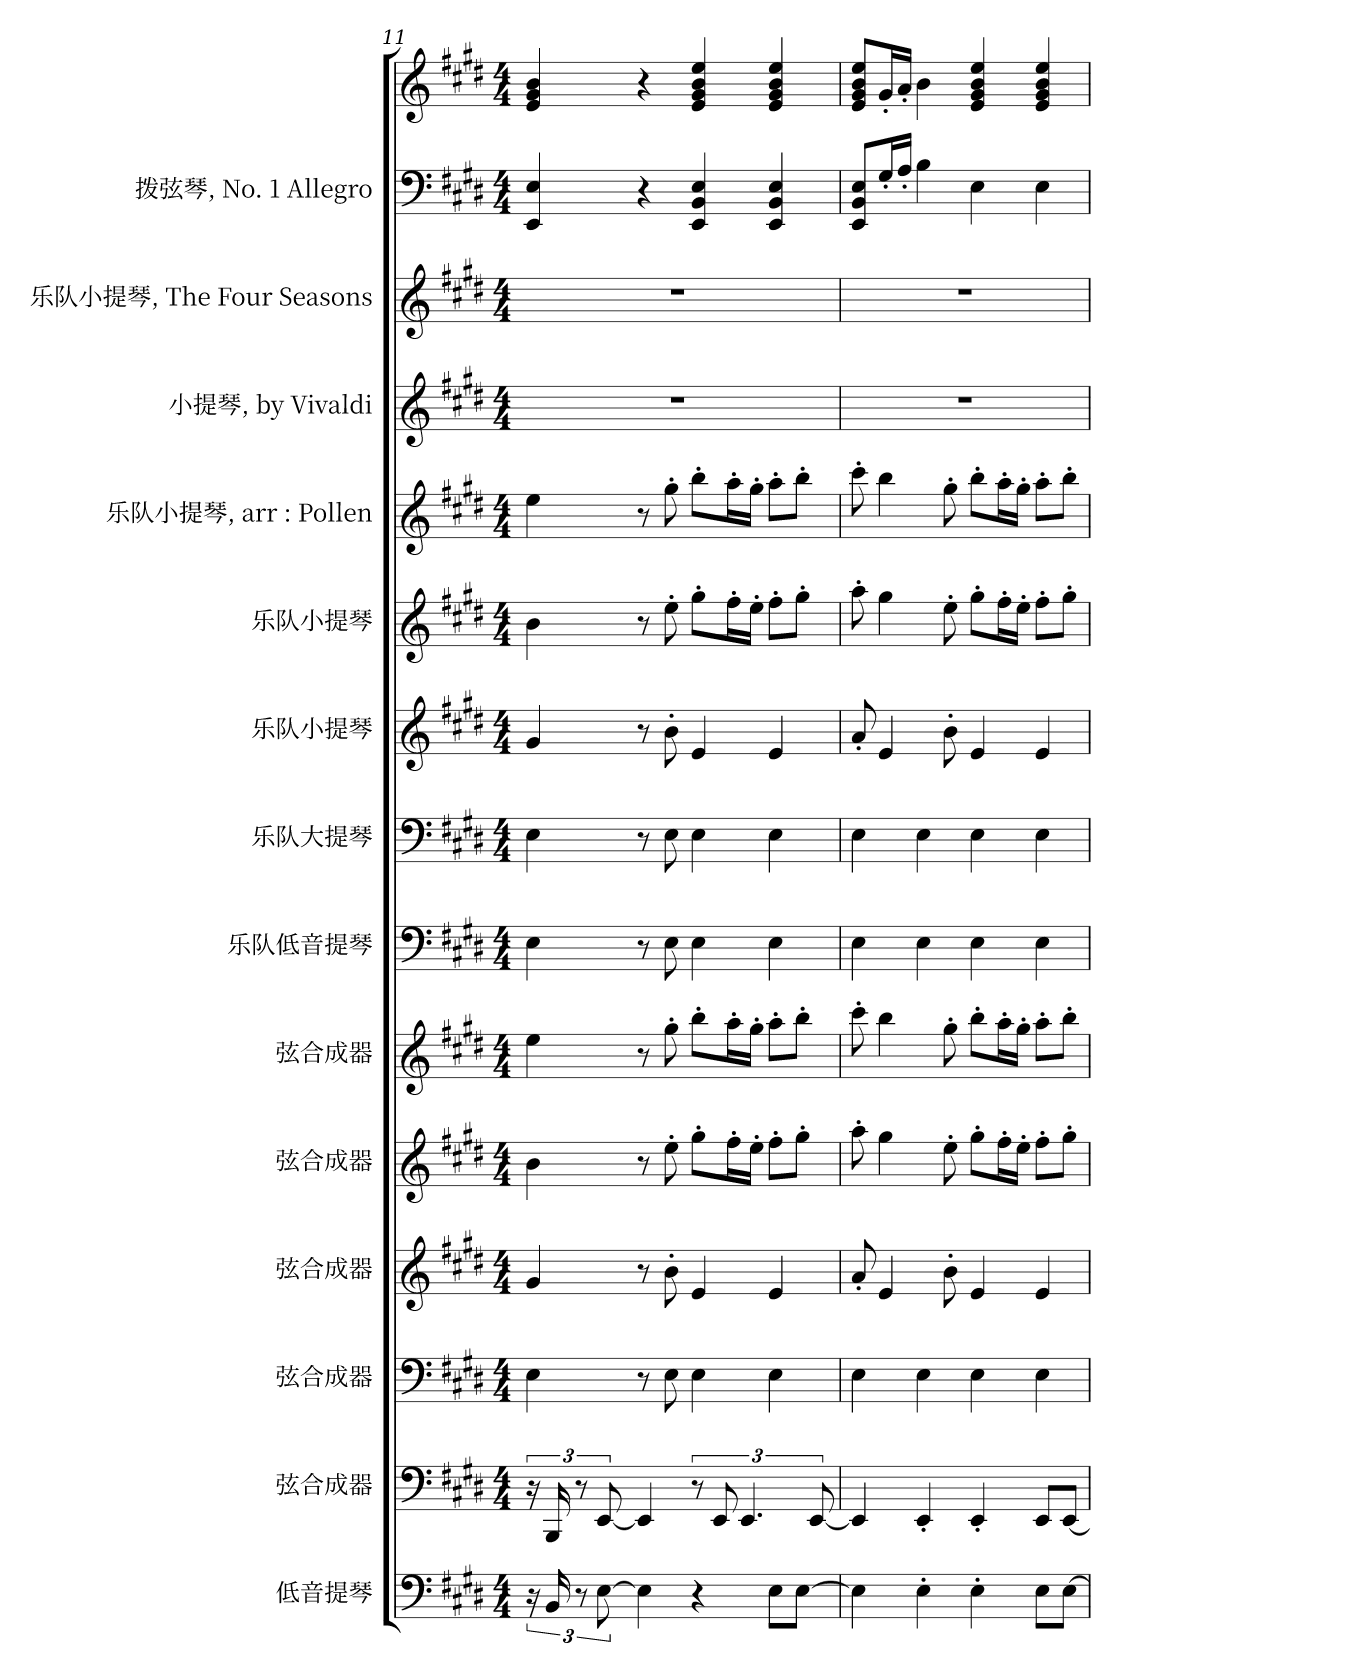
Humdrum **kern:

**kern	**kern	**kern	**kern	**kern	**kern	**kern	**kern	**kern	**kern	**kern	**kern	**kern	**kern	**kern
*part14	*part13	*part12	*part11	*part10	*part9	*part8	*part7	*part6	*part5	*part4	*part3	*part2	*part1	*part1
*staff15	*staff14	*staff13	*staff12	*staff11	*staff10	*staff9	*staff8	*staff7	*staff6	*staff5	*staff4	*staff3	*staff2	*staff1
*I"低音提琴	*I"弦合成器	*I"弦合成器	*I"弦合成器	*I"弦合成器	*I"弦合成器	*I"乐队低音提琴	*I"乐队大提琴	*I"乐队小提琴	*I"乐队小提琴	*I"乐队小提琴, arr : Pollen	*I"小提琴, by Vivaldi	*I"乐队小提琴, The Four Seasons	*I"拨弦琴, No. 1 Allegro	*
!!LO:PB:g=z
*clefF4	*clefF4	*clefF4	*clefG2	*clefG2	*clefG2	*clefF4	*clefF4	*clefG2	*clefG2	*clefG2	*clefG2	*clefG2	*clefF4	*clefG2
*ITrd7c12	*	*	*	*	*	*ITrd7c12	*	*	*	*	*	*	*	*
*k[f#c#g#d#]	*k[f#c#g#d#]	*k[f#c#g#d#]	*k[f#c#g#d#]	*k[f#c#g#d#]	*k[f#c#g#d#]	*k[f#c#g#d#]	*k[f#c#g#d#]	*k[f#c#g#d#]	*k[f#c#g#d#]	*k[f#c#g#d#]	*k[f#c#g#d#]	*k[f#c#g#d#]	*k[f#c#g#d#]	*k[f#c#g#d#]
*M4/4	*M4/4	*M4/4	*M4/4	*M4/4	*M4/4	*M4/4	*M4/4	*M4/4	*M4/4	*M4/4	*M4/4	*M4/4	*M4/4	*M4/4
=11	=11	=11	=11	=11	=11	=11	=11	=11	=11	=11	=11	=11	=11	=11
24r	24r	4E\	4g#/	4b\	4ee\	4EE\	4E\	4g#/	4b\	4ee\	1r	1r	4EE/ 4E/	4e/ 4g#/ 4b/
24BBB/	24BBB/	.	.	.	.	.	.	.	.	.	.	.	.	.
12r	12r	.	.	.	.	.	.	.	.	.	.	.	.	.
[12EE\	[12EE/	.	.	.	.	.	.	.	.	.	.	.	.	.
4EE\]	4EE/]	8r	8r	8r	8r	8r	8r	8r	8r	8r	.	.	4r	4r
.	.	8E\	8b'\	8ee'\	8gg#'\	8EE\	8E\	8b'\	8ee'\	8gg#'\	.	.	.	.
4r	12r	4E\	4e/	8gg#'\L	8bb'\L	4EE\	4E\	4e/	8gg#'\L	8bb'\L	.	.	4EE/ 4BB/ 4E/	4e/ 4g#/ 4b/ 4ee/
.	12EE/	.	.	.	.	.	.	.	.	.	.	.	.	.
.	.	.	.	16ff#'\L	16aa'\L	.	.	.	16ff#'\L	16aa'\L	.	.	.	.
.	6.EE/	.	.	.	.	.	.	.	.	.	.	.	.	.
.	.	.	.	16ee'\JJ	16gg#'\JJ	.	.	.	16ee'\JJ	16gg#'\JJ	.	.	.	.
8EE\L	.	4E\	4e/	8ff#'\L	8aa'\L	4EE\	4E\	4e/	8ff#'\L	8aa'\L	.	.	4EE/ 4BB/ 4E/	4e/ 4g#/ 4b/ 4ee/
[8EE\J	.	.	.	8gg#'\J	8bb'\J	.	.	.	8gg#'\J	8bb'\J	.	.	.	.
.	[12EE/	.	.	.	.	.	.	.	.	.	.	.	.	.
=12	=12	=12	=12	=12	=12	=12	=12	=12	=12	=12	=12	=12	=12	=12
4EE\]	4EE/]	4E\	8a'/	8aa'\	8ccc#'\	4EE\	4E\	8a'/	8aa'\	8ccc#'\	1r	1r	8EE/ 8BB/ 8E/L	8e/ 8g#/ 8b/ 8ee/L
.	.	.	4e/	4gg#\	4bb\	.	.	4e/	4gg#\	4bb\	.	.	16G#'/L	16g#'/L
.	.	.	.	.	.	.	.	.	.	.	.	.	16A'/JJ	16a'/JJ
4EE'\	4EE'/	4E\	.	.	.	4EE\	4E\	.	.	.	.	.	4B\	4b\
.	.	.	8b'\	8ee'\	8gg#'\	.	.	8b'\	8ee'\	8gg#'\	.	.	.	.
4EE'\	4EE'/	4E\	4e/	8gg#'\L	8bb'\L	4EE\	4E\	4e/	8gg#'\L	8bb'\L	.	.	4E\	4e/ 4g#/ 4b/ 4ee/
.	.	.	.	16ff#'\L	16aa'\L	.	.	.	16ff#'\L	16aa'\L	.	.	.	.
.	.	.	.	16ee'\JJ	16gg#'\JJ	.	.	.	16ee'\JJ	16gg#'\JJ	.	.	.	.
8EE\L	8EE/L	4E\	4e/	8ff#'\L	8aa'\L	4EE\	4E\	4e/	8ff#'\L	8aa'\L	.	.	4E\	4e/ 4g#/ 4b/ 4ee/
[8EE\J	[8EE/J	.	.	8gg#'\J	8bb'\J	.	.	.	8gg#'\J	8bb'\J	.	.	.	.
=	=	=	=	=	=	=	=	=	=	=	=	=	=	=
*-	*-	*-	*-	*-	*-	*-	*-	*-	*-	*-	*-	*-	*-	*-
